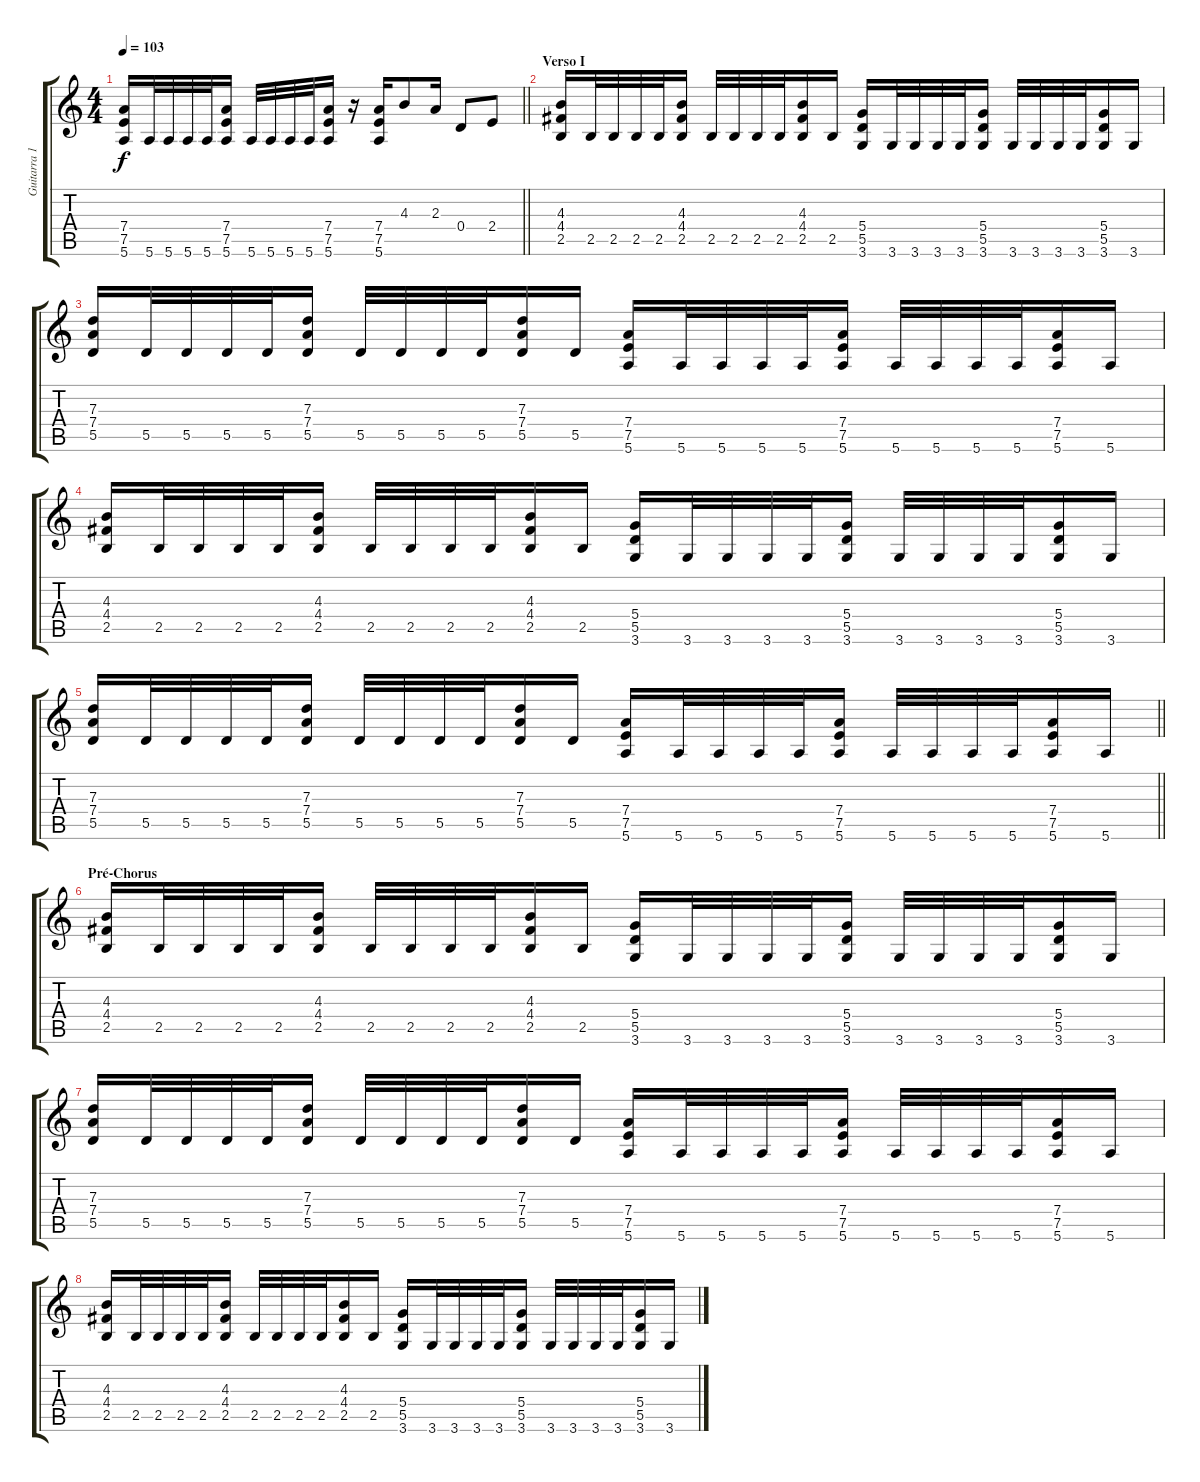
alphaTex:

\track ("Guitarra 1 - Mathias" "Guitarra 1") {instrument overdrivenguitar}
\staff {score tabs}
\tuning (E4 B3 G3 D3 A2 E2) {hide}
\ts (4 4)
\tempo 103
\clef g2
\barLineRight lightlight
\ks c
(7.4 7.5 5.6).16{dy f} 5.6.32 5.6.32 5.6.32 5.6.32 (7.4 7.5 5.6).16 5.6.32 5.6.32 5.6.32 5.6.32 (7.4 7.5 5.6).16 r.16 (7.4 7.5 5.6).16 4.3.8 2.3.16 0.4.8 2.4.8 |
\section ("" "Verso I")
(4.3 4.4 2.5).16 2.5.32 2.5.32 2.5.32 2.5.32 (4.3 4.4 2.5).16 2.5.32 2.5.32 2.5.32 2.5.32 (4.3 4.4 2.5).16 2.5.16 (5.4 5.5 3.6).16 3.6.32 3.6.32 3.6.32 3.6.32 (5.4 5.5 3.6).16 3.6.32 3.6.32 3.6.32 3.6.32 (5.4 5.5 3.6).16 3.6.16 |
(7.3 7.4 5.5).16 5.5.32 5.5.32 5.5.32 5.5.32 (7.3 7.4 5.5).16 5.5.32 5.5.32 5.5.32 5.5.32 (7.3 7.4 5.5).16 5.5.16 (7.4 7.5 5.6).16 5.6.32 5.6.32 5.6.32 5.6.32 (7.4 7.5 5.6).16 5.6.32 5.6.32 5.6.32 5.6.32 (7.4 7.5 5.6).16 5.6.16 |
(4.3 4.4 2.5).16 2.5.32 2.5.32 2.5.32 2.5.32 (4.3 4.4 2.5).16 2.5.32 2.5.32 2.5.32 2.5.32 (4.3 4.4 2.5).16 2.5.16 (5.4 5.5 3.6).16 3.6.32 3.6.32 3.6.32 3.6.32 (5.4 5.5 3.6).16 3.6.32 3.6.32 3.6.32 3.6.32 (5.4 5.5 3.6).16 3.6.16 |
\barLineRight lightlight
(7.3 7.4 5.5).16 5.5.32 5.5.32 5.5.32 5.5.32 (7.3 7.4 5.5).16 5.5.32 5.5.32 5.5.32 5.5.32 (7.3 7.4 5.5).16 5.5.16 (7.4 7.5 5.6).16 5.6.32 5.6.32 5.6.32 5.6.32 (7.4 7.5 5.6).16 5.6.32 5.6.32 5.6.32 5.6.32 (7.4 7.5 5.6).16 5.6.16 |
\section ("" "Pré-Chorus")
(4.3 4.4 2.5).16 2.5.32 2.5.32 2.5.32 2.5.32 (4.3 4.4 2.5).16 2.5.32 2.5.32 2.5.32 2.5.32 (4.3 4.4 2.5).16 2.5.16 (5.4 5.5 3.6).16 3.6.32 3.6.32 3.6.32 3.6.32 (5.4 5.5 3.6).16 3.6.32 3.6.32 3.6.32 3.6.32 (5.4 5.5 3.6).16 3.6.16 |
(7.3 7.4 5.5).16 5.5.32 5.5.32 5.5.32 5.5.32 (7.3 7.4 5.5).16 5.5.32 5.5.32 5.5.32 5.5.32 (7.3 7.4 5.5).16 5.5.16 (7.4 7.5 5.6).16 5.6.32 5.6.32 5.6.32 5.6.32 (7.4 7.5 5.6).16 5.6.32 5.6.32 5.6.32 5.6.32 (7.4 7.5 5.6).16 5.6.16 |
(4.3 4.4 2.5).16 2.5.32 2.5.32 2.5.32 2.5.32 (4.3 4.4 2.5).16 2.5.32 2.5.32 2.5.32 2.5.32 (4.3 4.4 2.5).16 2.5.16 (5.4 5.5 3.6).16 3.6.32 3.6.32 3.6.32 3.6.32 (5.4 5.5 3.6).16 3.6.32 3.6.32 3.6.32 3.6.32 (5.4 5.5 3.6).16 3.6.16
